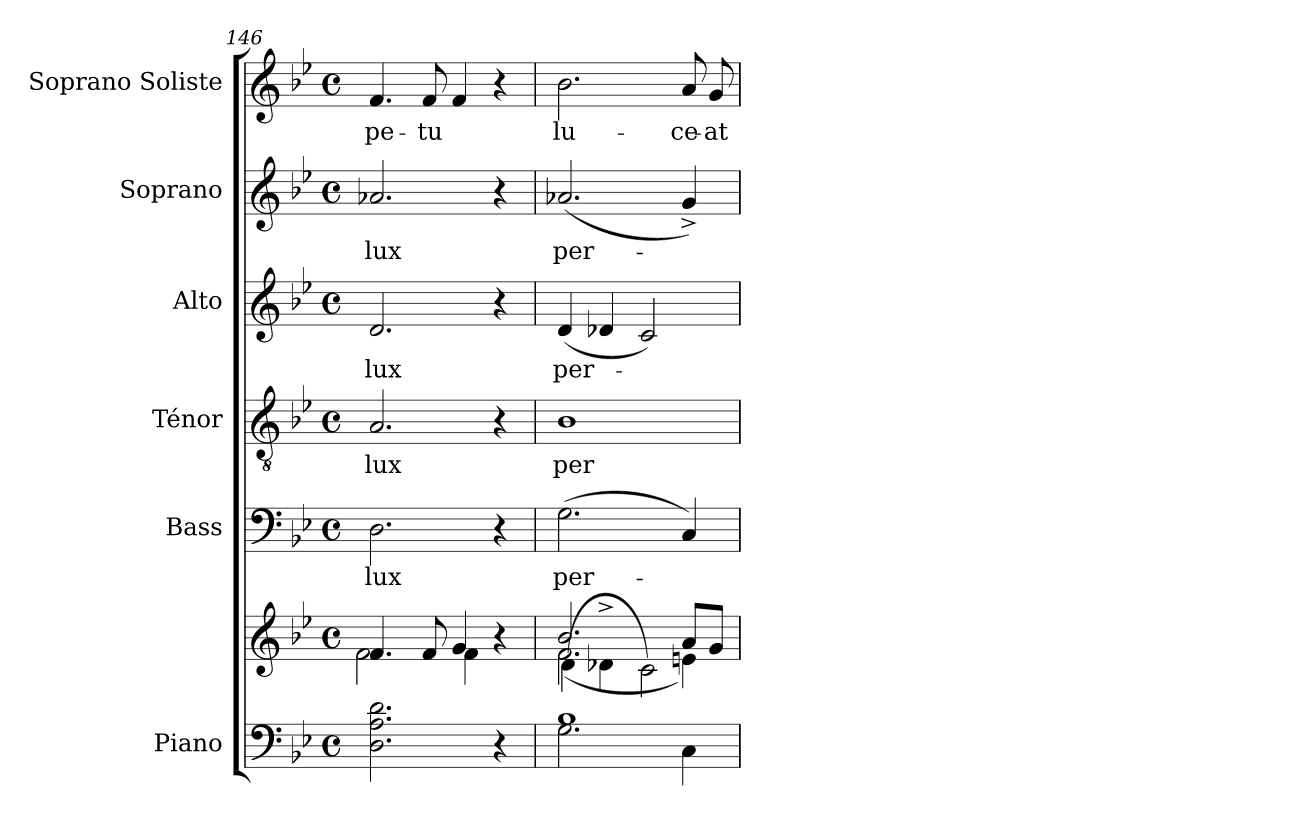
**kern	**kern	**kern	**text	**kern	**text	**kern	**text	**kern	**text	**kern	**text
*part6	*part6	*part5	*part5	*part4	*part4	*part3	*part3	*part2	*part2	*part1	*part1
*staff7	*staff6	*staff5	*staff5	*staff4	*staff4	*staff3	*staff3	*staff2	*staff2	*staff1	*staff1
*I"Piano	*	*I"Bass	*	*I"Ténor	*	*I"Alto	*	*I"Soprano	*	*I"Soprano Soliste	*
*I'Pno.	*	*I'B.	*	*I'T.	*	*I'A.	*	*I'S.	*	*	*
*clefF4	*clefG2	*clefF4	*	*clefGv2	*	*clefG2	*	*clefG2	*	*clefG2	*
*	*	*	*	*	*	*	*	*ITrd2c3	*	*	*
*k[b-e-]	*k[b-e-]	*k[b-e-]	*	*k[b-e-]	*	*k[b-e-]	*	*k[f#]	*	*k[b-e-]	*
*M4/4	*M4/4	*M4/4	*	*M4/4	*	*M4/4	*	*M4/4	*	*M4/4	*
*met(c)	*met(c)	*met(c)	*	*met(c)	*	*met(c)	*	*met(c)	*	*met(c)	*
=146	=146	=146	=146	=146	=146	=146	=146	=146	=146	=146	=146
*	*^	*	*	*	*	*	*	*	*	*	*
2.D\ 2.A\ 2.d\	4.f/	2f\	2.D\	lux	2.A/	lux	2.d/	lux	2.fni/	lux	4.f/	-pe-
.	8f/	.	.	.	.	.	.	.	.	.	8f/	-tu
.	4g/	4f\	.	.	.	.	.	.	.	.	4f/	.
4r	4r	4ryy	4r	.	4r	.	4r	.	4r	.	4r	.
!!LO:PB:g=z
=147	=147	=147	=147	=147	=147	=147	=147	=147	=147	=147	=147	=147
*^	*	*^	*	*	*	*	*	*	*	*	*	*
1B-	2.G\	2.b-/	(>2.f\	(4d\	(2.G\	per-	1B-	per-	(>4d/	per-	(>2.fni/	per-	2.b-\	lu-
.	.	.	.	4d-X^\	.	.	.	.	4d-X/	.	.	.	.	.
.	.	.	.	2c\)	.	.	.	.	2c/)	.	.	.	.	.
.	4C\	8a/L	4en\)	.	4C/)	.	.	.	.	.	4e^i/)	.	8a/	-ce-
.	.	8g/J	.	.	.	.	.	.	.	.	.	.	8g/	-at
*v	*v	*	*	*	*	*	*	*	*	*	*	*	*	*
*	*v	*v	*v	*	*	*	*	*	*	*	*	*	*
=	=	=	=	=	=	=	=	=	=	=	=
*-	*-	*-	*-	*-	*-	*-	*-	*-	*-	*-	*-
